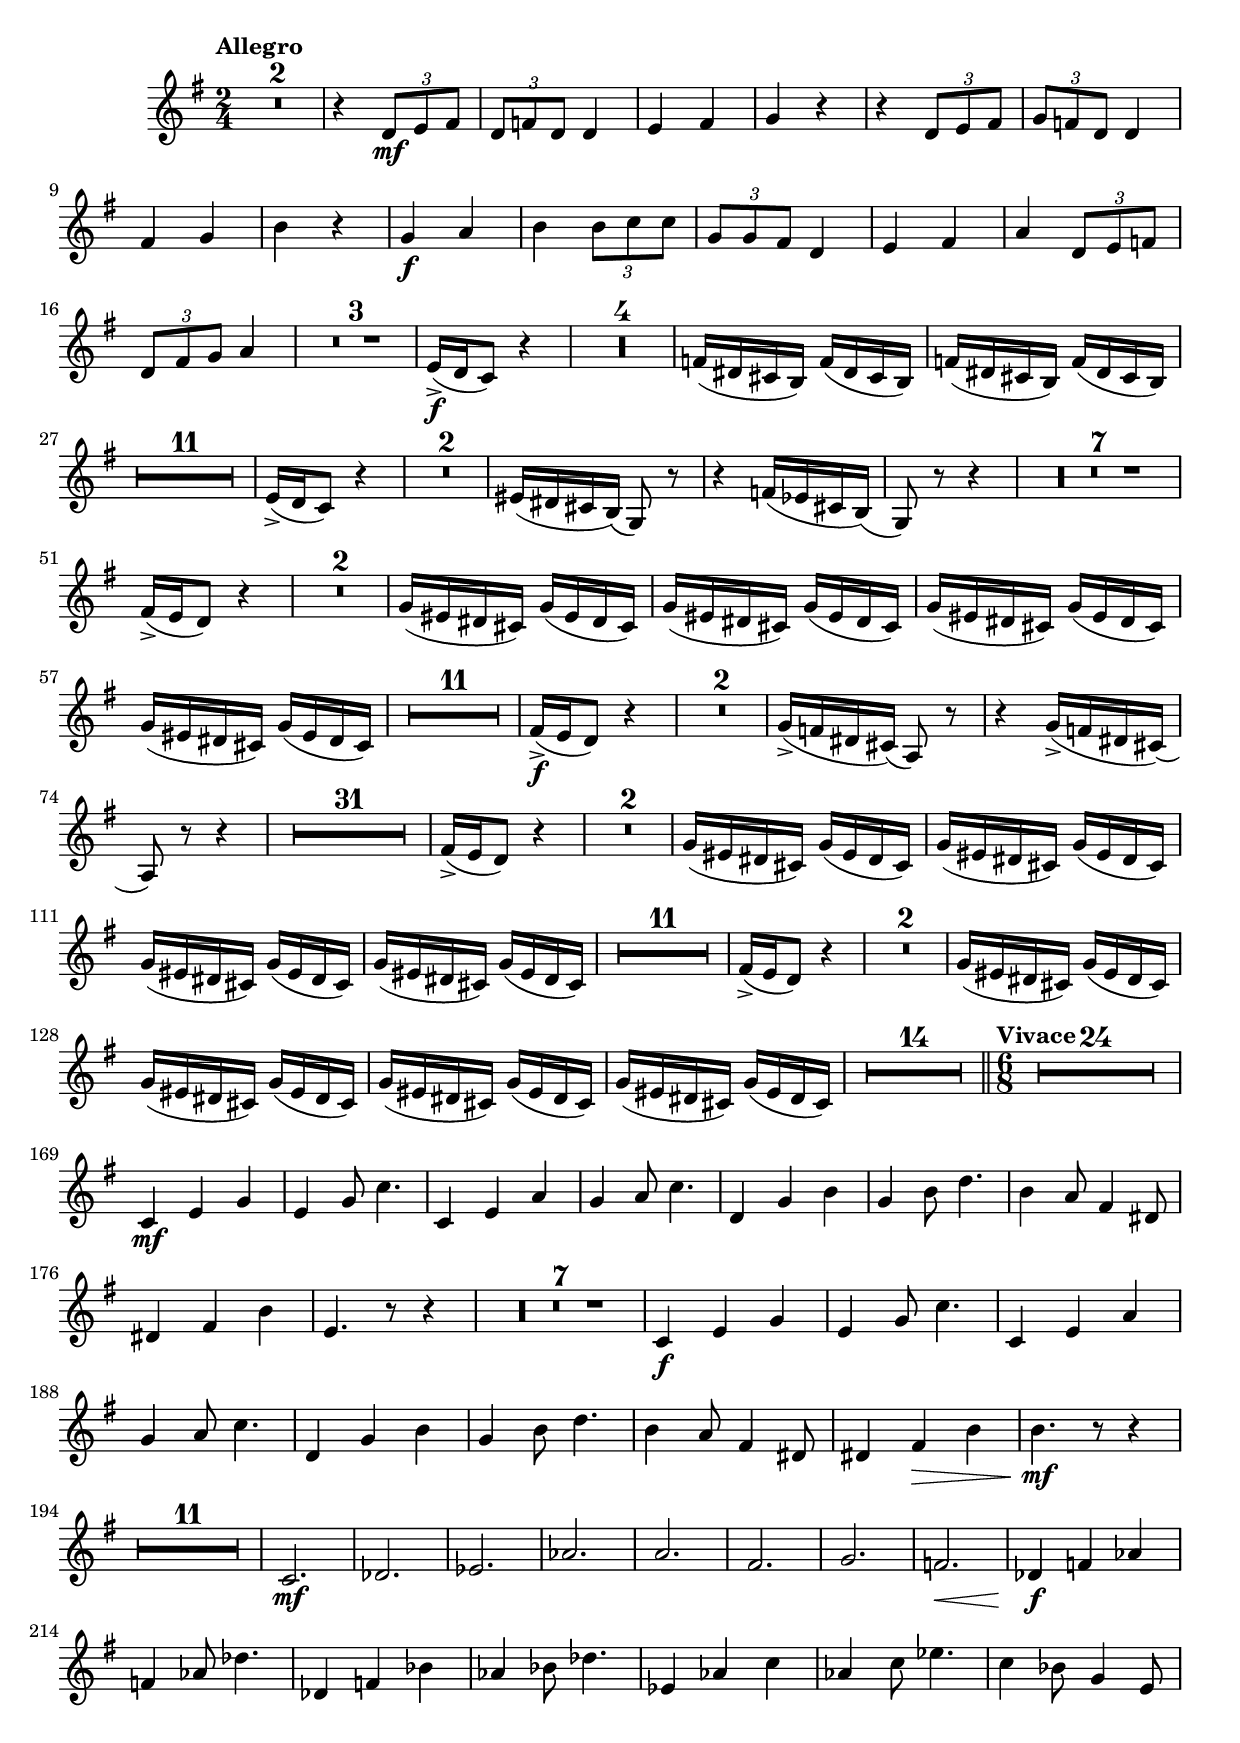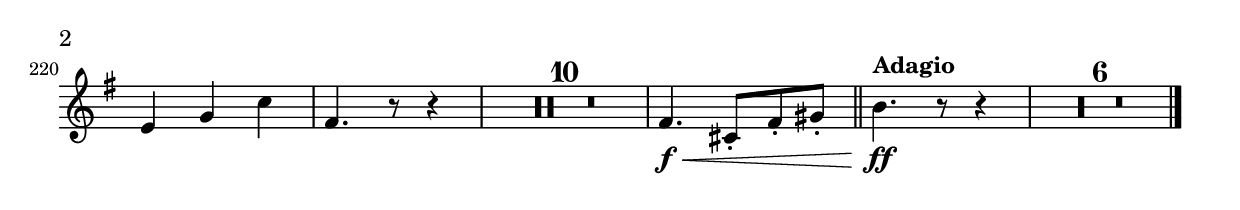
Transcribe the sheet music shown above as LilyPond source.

\version "2.12.0"
\score {  
    \relative c' {
    \compressFullBarRests
    \clef treble
    %staffkeysig
    \key g \major 
    %bartimesig: 
    \time 2/4 
    \tempo "Allegro" 
    R2 *2  | % 
    r4 \times 2/3{d8 \mf e fis  }      | % 3
    \times 2/3{d f d  } d4      | % 4
    e fis      | % 5
    g r      | % 6
    r \times 2/3{d8 e fis  }      | % 7
    \times 2/3{g f d  } d4      | % 8
    fis g      | % 9
    b r      | % 10
    g \f a      | % 11
    b \times 2/3{b8 c c  }      | % 12
    \times 2/3{g g fis  } d4      | % 13
    e fis      | % 14
    a \times 2/3{d,8 e f  }      | % 15
    \times 2/3{d fis g  } a4      | % 16
    R2 *3  | % 
    e16-> ( \f d c8) r4      | % 20
    R2 *4  | % 
    f16( dis cis b) f'( dis cis b)      | % 25
    f'( dis cis b) f'( dis cis b)      | % 26
    R2 *11  | % 
    e16-> ( d c8) r4      | % 38
    R2 *2  | % 
    eis16( dis cis b)( g8) r      | % 41
    r4 f'16( ees cis b)(      | % 42
    g8) r r4      | % 43
    R2 *7  | % 
    fis'16-> ( e d8) r4      | % 51
    R2 *2  | % 
    g16( eis dis cis) g'( eis dis cis)      | % 54
    g'( eis dis cis) g'( eis dis cis)      | % 55
    g'( eis dis cis) g'( eis dis cis)      | % 56
    g'( eis dis cis) g'( eis dis cis)      | % 57
    R2 *11  | % 
    fis16-> ( \f e d8) r4      | % 69
    R2 *2  | % 
    g16-> ( f dis cis)( a8) r      | % 72
    r4 g'16-> ( f dis cis)(      | % 73
    a8) r r4      | % 74
    R2 *31  | % 
    fis'16-> ( e d8) r4      | % 106
    R2 *2  | % 
    g16( eis dis cis) g'( eis dis cis)      | % 109
    g'( eis dis cis) g'( eis dis cis)      | % 110
    g'( eis dis cis) g'( eis dis cis)      | % 111
    g'( eis dis cis) g'( eis dis cis)      | % 112
    R2 *11  | % 
    fis16-> ( e d8) r4      | % 124
    R2 *2  | % 
    g16( eis dis cis) g'( eis dis cis)      | % 127
    g'( eis dis cis) g'( eis dis cis)      | % 128
    g'( eis dis cis) g'( eis dis cis)      | % 129
    g'( eis dis cis) g'( eis dis cis)      | % 130
    R2 *14    \bar "||"     | % 144
    %bartimesig: 
    \time 6/8 
    \tempo "Vivace"
    R2. *24     | % 145
    c4 \mf e g      | % 169
    e g8 c4.      | % 170
    c,4 e a      | % 171
    g a8 c4.      | % 172
    d,4 g b      | % 173
    g b8 d4.      | % 174
    b4 a8 fis4 dis8      | % 175
    dis4 fis b      | % 176
    e,4. r8 r4      | % 177
    R2. *7     | % 178
    c4 \f e g      | % 185
    e g8 c4.      | % 186
    c,4 e a      | % 187
    g a8 c4.      | % 188
    d,4 g b      | % 189
    g b8 d4.      | % 190
    b4 a8 fis4 dis8      | % 191
    dis4 fis \> b      | % 192
    b4. \! \mf r8 r4      | % 193
    R2. *11     | % 194
    c,2. \mf      | % 205
    des2.      | % 206
    ees2.      | % 207
    aes2.      | % 208
    a2.      | % 209
    fis2.      | % 210
    g2.      | % 211
    f2. \<      | % 212
    des4 \! \f f aes      | % 213
    f aes8 des4.      | % 214
    des,4 f bes      | % 215
    aes bes8 des4.      | % 216
    ees,4 aes c      | % 217
    aes c8 ees4.      | % 218
    c4 bes8 g4 e8      | % 219
    e4 g c      | % 220
    fis,4. r8 r4      | % 221
    R2. *10     | % 222
    fis4. \< \f cis8-.  fis-.  gis-.    \bar "||"       | % 232
    \tempo "Adagio"
    b4. \! \ff r8 r4      | % 233
    R2. *6 \bar "|."     | % 234
  }% end of last bar in partorvoice
}%% end of score-block 
